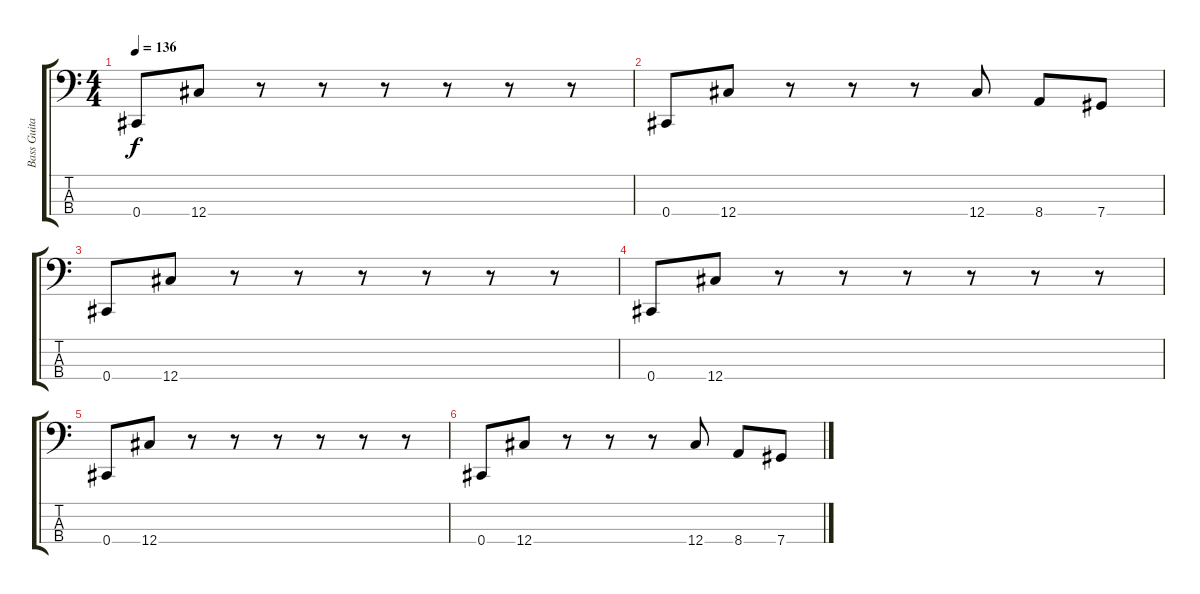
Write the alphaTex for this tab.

\track ("Bass Guitar" "Bass Guita") {instrument electricbassfinger}
\staff {score tabs}
\tuning (Gb2 Db2 Ab1 Db1) {hide}
\ts (4 4)
\tempo 136
\clef f4
\ks c
0.4.8{dy f} 12.4.8 r.8 r.8 r.8 r.8 r.8 r.8 |
0.4.8 12.4.8 r.8 r.8 r.8 12.4.8 8.4.8 7.4.8 |
0.4.8 12.4.8 r.8 r.8 r.8 r.8 r.8 r.8 |
0.4.8 12.4.8 r.8 r.8 r.8 r.8 r.8 r.8 |
0.4.8 12.4.8 r.8 r.8 r.8 r.8 r.8 r.8 |
0.4.8 12.4.8 r.8 r.8 r.8 12.4.8 8.4.8 7.4.8
